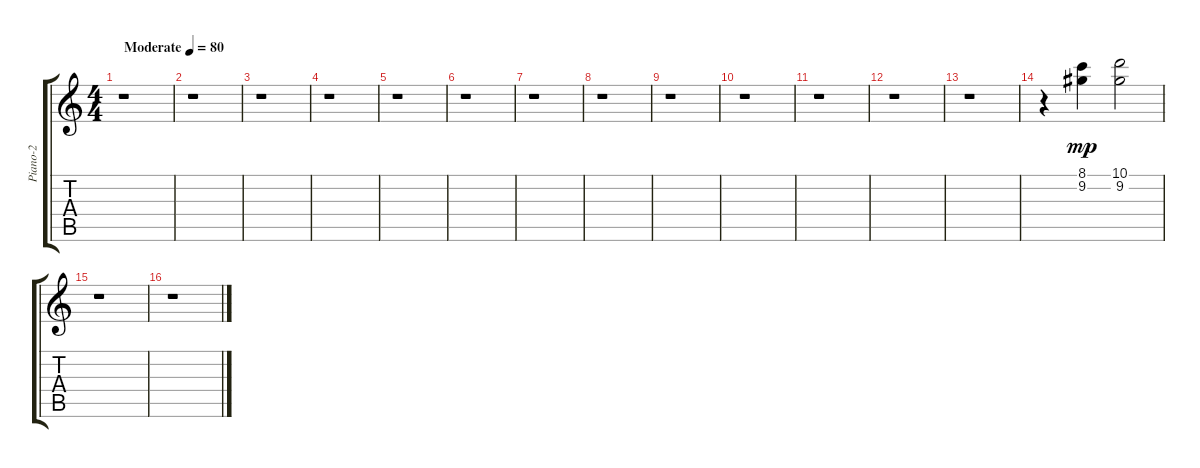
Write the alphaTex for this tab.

\track ("Piano-2" "Piano-2") {instrument acousticguitarsteel}
\staff {score tabs}
\tuning (E4 B3 G3 D3 A2 E2) {hide}
\ts (4 4)
\tempo (80 "Moderate")
\clef g2
\ks c
r.1{dy mp instrument acousticguitarsteel} |
r.1 |
r.1 |
r.1 |
r.1 |
r.1 |
r.1 |
r.1 |
r.1 |
r.1 |
r.1 |
r.1 |
r.1 |
r.4 (8.1 9.2).4 (10.1 9.2).2 |
r.1 |
r.1
